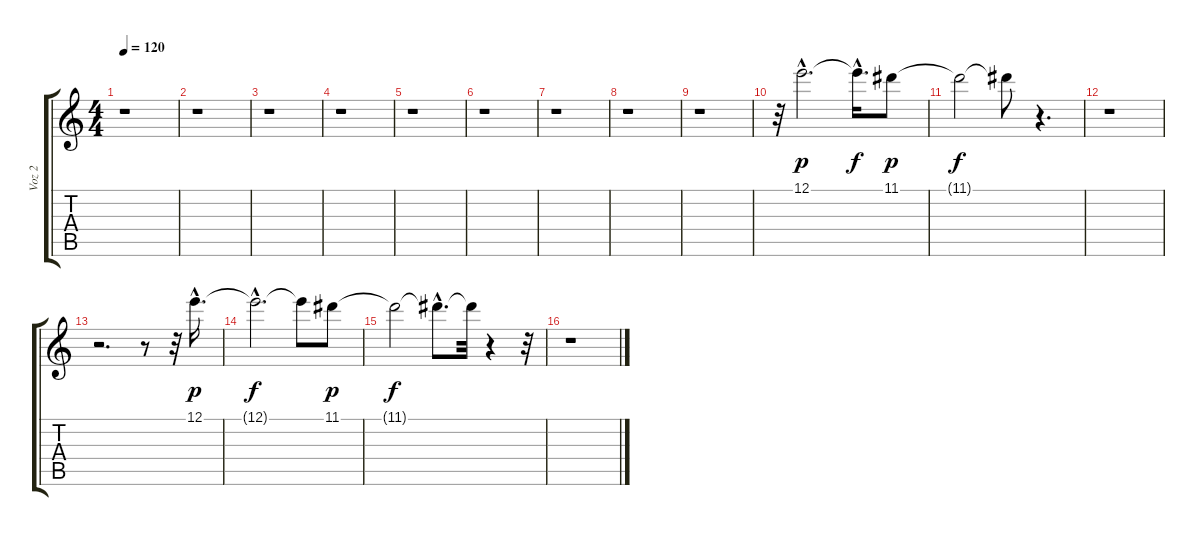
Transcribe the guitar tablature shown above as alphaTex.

\track ("Voz 2" "Voz 2") {instrument acousticguitarnylon}
\staff {score tabs}
\tuning (E4 B3 G3 D3 A2 E2) {hide}
\ts (4 4)
\tempo 120
\clef g2
\ks c
r.1{dy p} |
r.1 |
r.1 |
r.1 |
r.1 |
r.1 |
r.1 |
r.1 |
r.1 |
r.32 12.1{hac}.2{d} 12.1{hac t}.16{d dy f} 11.1.8{dy p} |
11.1{t}.2{dy f} 11.1{t}.8 r.4{d} |
r.1 |
r.2{d} r.8 r.32 12.1{hac}.16{d dy p} |
12.1{hac t}.2{d dy f} 12.1{t}.8 11.1.8{dy p} |
11.1{t}.2{dy f} 11.1{hac t}.8{d} 11.1{t}.32 r.4 r.32 |
r.1
